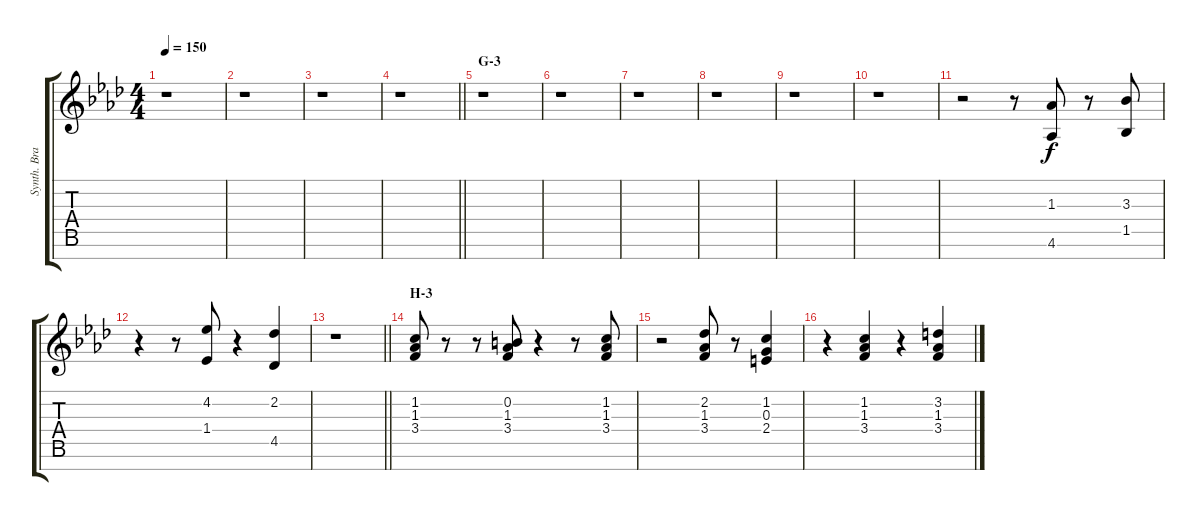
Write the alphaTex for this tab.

\track ("Synth. Brass I" "Synth. Bra") {instrument synthbrass1}
\staff {score tabs}
\tuning (E5 B4 G4 D4 A3 E3 B2) {hide}
\ts (4 4)
\tempo 150
\clef g2
\ks ab
r.1{dy f} |
r.1 |
r.1 |
\barLineRight lightlight
r.1 |
\section ("" "G-3")
r.1 |
r.1 |
r.1 |
r.1 |
r.1 |
r.1 |
r.2 r.8 (1.3 4.6).8 r.8 (3.3 1.5).8 |
r.4 r.8 (4.2 1.4).8 r.4 (2.2 4.5).4 |
\barLineRight lightlight
r.1 |
\section ("" "H-3")
(1.2 1.3 3.4).8 r.8 r.8 (0.2 1.3 3.4).8 r.4 r.8 (1.2 1.3 3.4).8 |
r.2 (2.2 1.3 3.4).8 r.8 (1.2 0.3 2.4).4 |
r.4 (1.2 1.3 3.4).4 r.4 (3.2 1.3 3.4).4
